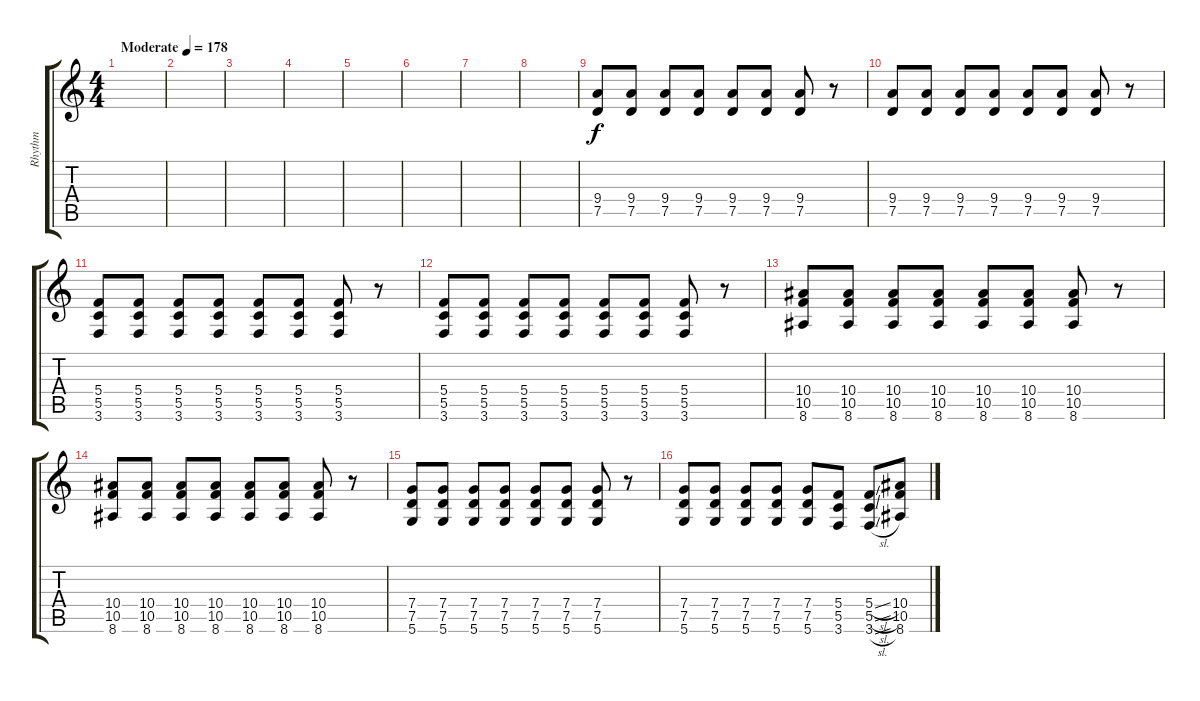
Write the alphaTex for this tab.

\track ("Rhythm" "Rhythm") {instrument overdrivenguitar}
\staff {score tabs}
\tuning (D4 A3 F3 C3 G2 D2) {hide}
\ts (4 4)
\tempo (178 "Moderate")
\clef g2
\ks c
|
|
|
|
|
|
|
|
(9.4 7.5).8{instrument overdrivenguitar} (9.4 7.5).8 (9.4 7.5).8 (9.4 7.5).8 (9.4 7.5).8 (9.4 7.5).8 (9.4 7.5).8 r.8 |
(9.4 7.5).8 (9.4 7.5).8 (9.4 7.5).8 (9.4 7.5).8 (9.4 7.5).8 (9.4 7.5).8 (9.4 7.5).8 r.8 |
(5.4 5.5 3.6).8 (5.4 5.5 3.6).8 (5.4 5.5 3.6).8 (5.4 5.5 3.6).8 (5.4 5.5 3.6).8 (5.4 5.5 3.6).8 (5.4 5.5 3.6).8 r.8 |
(5.4 5.5 3.6).8 (5.4 5.5 3.6).8 (5.4 5.5 3.6).8 (5.4 5.5 3.6).8 (5.4 5.5 3.6).8 (5.4 5.5 3.6).8 (5.4 5.5 3.6).8 r.8 |
(10.4 10.5 8.6).8 (10.4 10.5 8.6).8 (10.4 10.5 8.6).8 (10.4 10.5 8.6).8 (10.4 10.5 8.6).8 (10.4 10.5 8.6).8 (10.4 10.5 8.6).8 r.8 |
(10.4 10.5 8.6).8 (10.4 10.5 8.6).8 (10.4 10.5 8.6).8 (10.4 10.5 8.6).8 (10.4 10.5 8.6).8 (10.4 10.5 8.6).8 (10.4 10.5 8.6).8 r.8 |
(7.4 7.5 5.6).8 (7.4 7.5 5.6).8 (7.4 7.5 5.6).8 (7.4 7.5 5.6).8 (7.4 7.5 5.6).8 (7.4 7.5 5.6).8 (7.4 7.5 5.6).8 r.8 |
(7.4 7.5 5.6).8 (7.4 7.5 5.6).8 (7.4 7.5 5.6).8 (7.4 7.5 5.6).8 (7.4 7.5 5.6).8 (5.4 5.5 3.6).8 (5.4{sl} 5.5{sl} 3.6{sl}).8 (10.4 10.5 8.6).8
